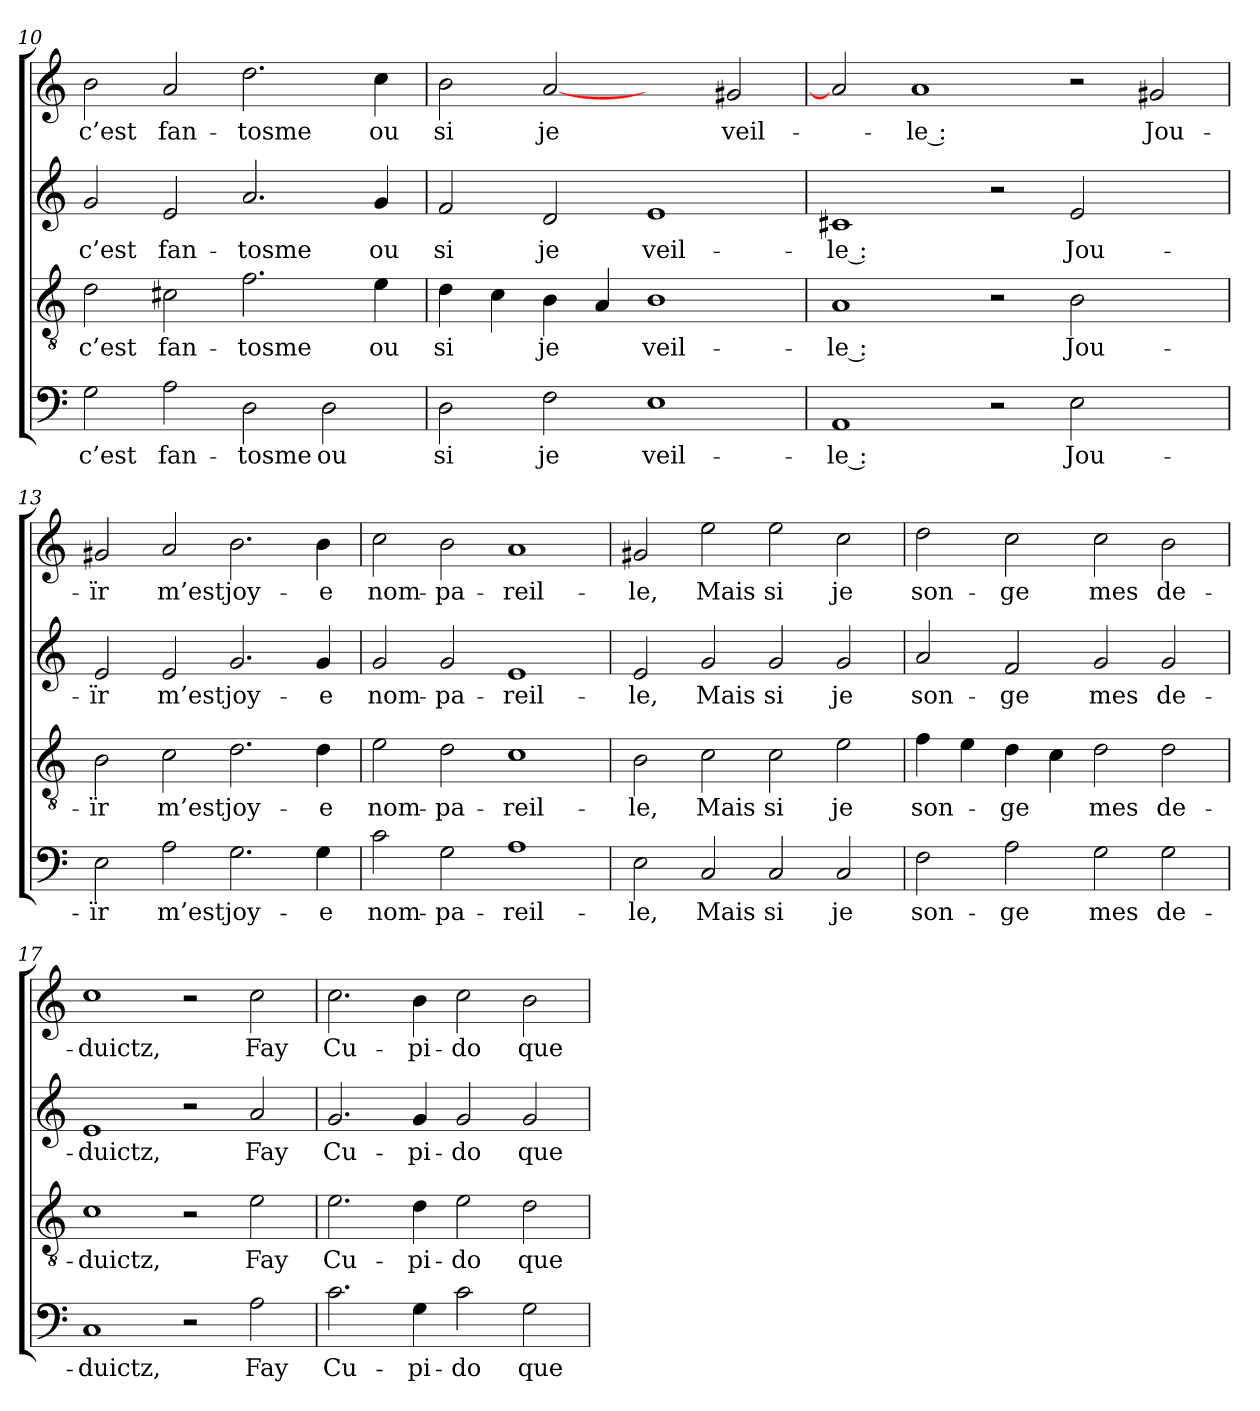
**kern	**text	**kern	**text	**kern	**text	**kern	**text
*part4	*part4	*part3	*part3	*part2	*part2	*part1	*part1
*staff4	*staff4	*staff3	*staff3	*staff2	*staff2	*staff1	*staff1
!!LO:LB:g=z
*clefF4	*	*clefGv2	*	*clefG2	*	*clefG2	*
*k[]	*	*k[]	*	*k[]	*	*k[]	*
=10	=10	=10	=10	=10	=10	=10	=10
2G	c’est	2d	c’est	2g	c’est	2b	c’est
2A	fan-	2c#X	fan-	2e	fan-	2a	fan-
2D	-tosme	2.f	-tosme	2.a	-tosme	2.dd	-tosme
2D	ou	.	.	.	.	.	.
.	.	4e	ou	4g	ou	4cc	ou
=11	=11	=11	=11	=11	=11	=11	=11
2D	si	4d	si	2f	si	2b	si
.	.	4c	.	.	.	.	.
2F	je	4B	je	2d	je	[2a	je
.	.	4A	.	.	.	.	.
1E	veil-	1B	veil-	1e	veil-	2ryy	.
.	.	.	.	.	.	2g#X	veil-
=12	=12	=12	=12	=12	=12	=12	=12
1AA	-le :	1A	-le :	1c#X	-le :	2a]	.
.	.	.	.	.	.	1a	-le :
2r	.	2r	.	2r	.	.	.
2E	Jou-	2B	Jou-	2e	Jou-	2r	.
2ryy	.	2ryy	.	2ryy	.	2g#X	Jou-
=13	=13	=13	=13	=13	=13	=13	=13
2E	-ïr	2B	-ïr	2e	-ïr	2g#X	-ïr
2A	m’est	2c	m’est	2e	m’est	2a	m’est
2.G	joy-	2.d	joy-	2.g	joy-	2.b	joy-
4G	-e	4d	-e	4g	-e	4b	-e
!!LO:PB:g=z
=14	=14	=14	=14	=14	=14	=14	=14
2c	nom-	2e	nom-	2g	nom-	2cc	nom-
2G	-pa-	2d	-pa-	2g	-pa-	2b	-pa-
1A	-reil-	1c	-reil-	1e	-reil-	1a	-reil-
=15	=15	=15	=15	=15	=15	=15	=15
2E	-le,	2B	-le,	2e	-le,	2g#X	-le,
2C	Mais	2c	Mais	2g	Mais	2ee	Mais
2C	si	2c	si	2g	si	2ee	si
2C	je	2e	je	2g	je	2cc	je
=16	=16	=16	=16	=16	=16	=16	=16
2F	son-	4f	son-	2a	son-	2dd	son-
.	.	4e	.	.	.	.	.
2A	-ge	4d	-ge	2f	-ge	2cc	-ge
.	.	4c	.	.	.	.	.
2G	mes	2d	mes	2g	mes	2cc	mes
2G	de-	2d	de-	2g	de-	2b	de-
=17	=17	=17	=17	=17	=17	=17	=17
1C	-duictz,	1c	-duictz,	1e	-duictz,	1cc	-duictz,
2r	.	2r	.	2r	.	2r	.
2A	Fay	2e	Fay	2a	Fay	2cc	Fay
!!LO:LB:g=z
=18	=18	=18	=18	=18	=18	=18	=18
2.c	Cu-	2.e	Cu-	2.g	Cu-	2.cc	Cu-
4G	-pi-	4d	-pi-	4g	-pi-	4b	-pi-
2c	-do	2e	-do	2g	-do	2cc	-do
2G	que	2d	que	2g	que	2b	que
=	=	=	=	=	=	=	=
*-	*-	*-	*-	*-	*-	*-	*-
